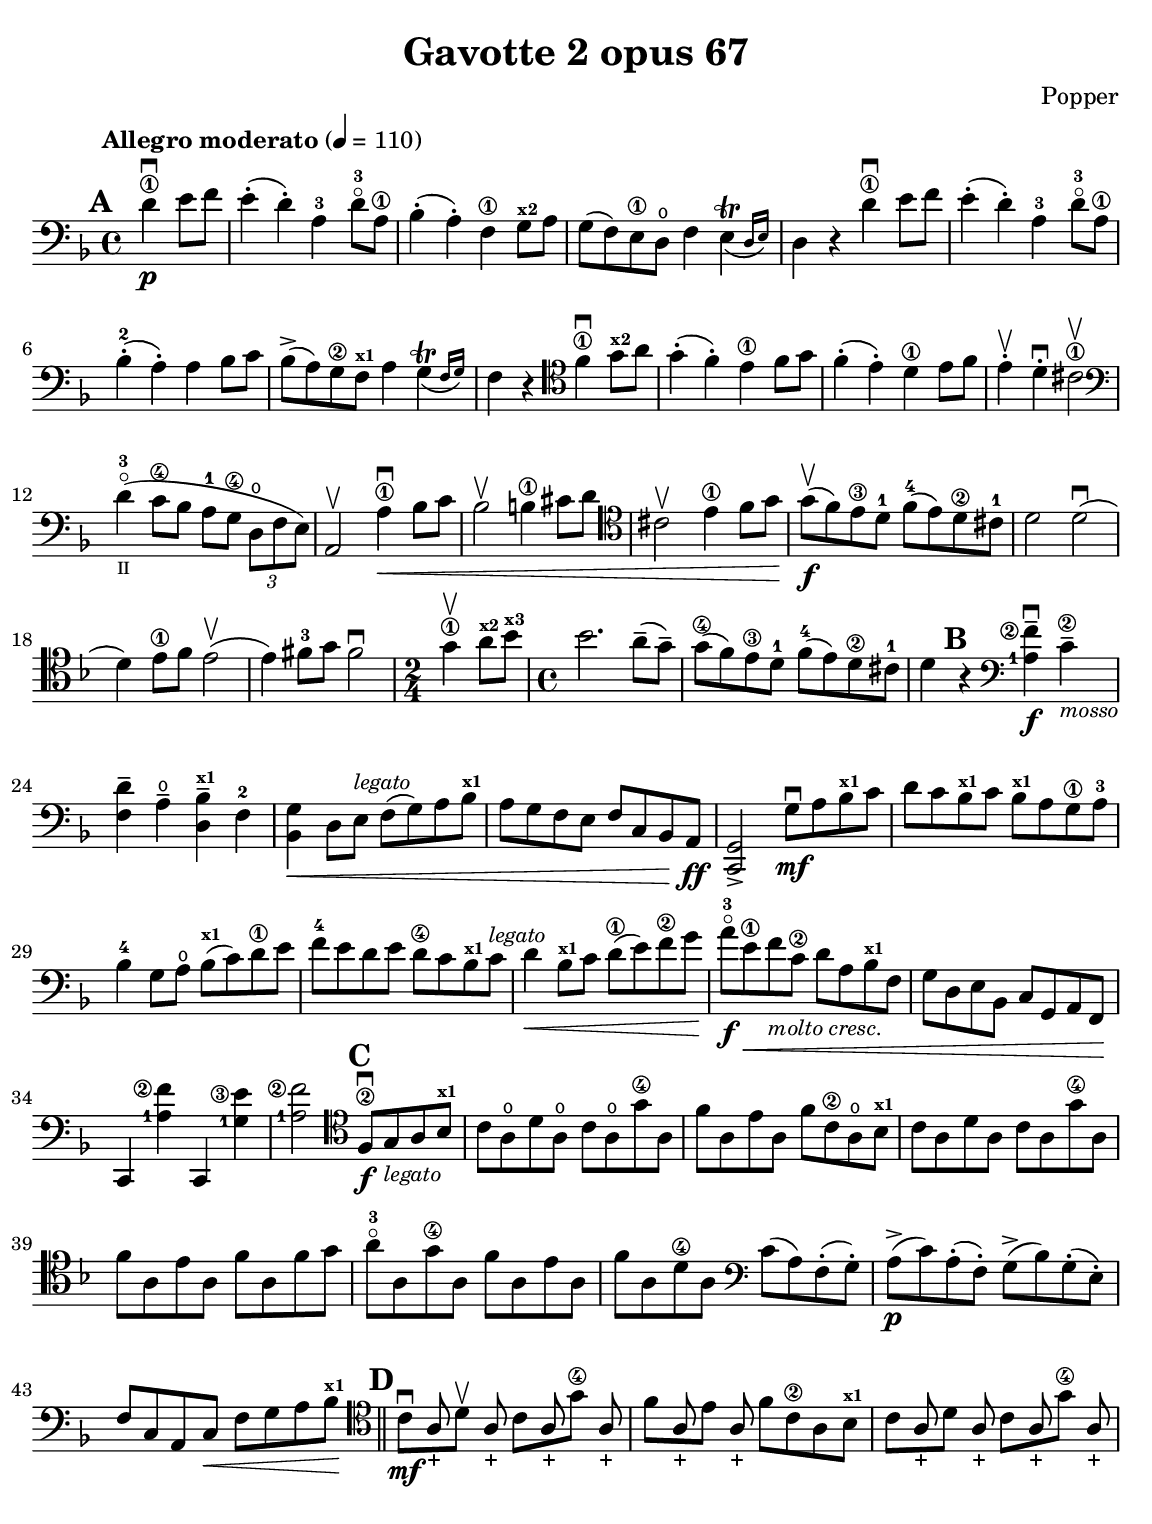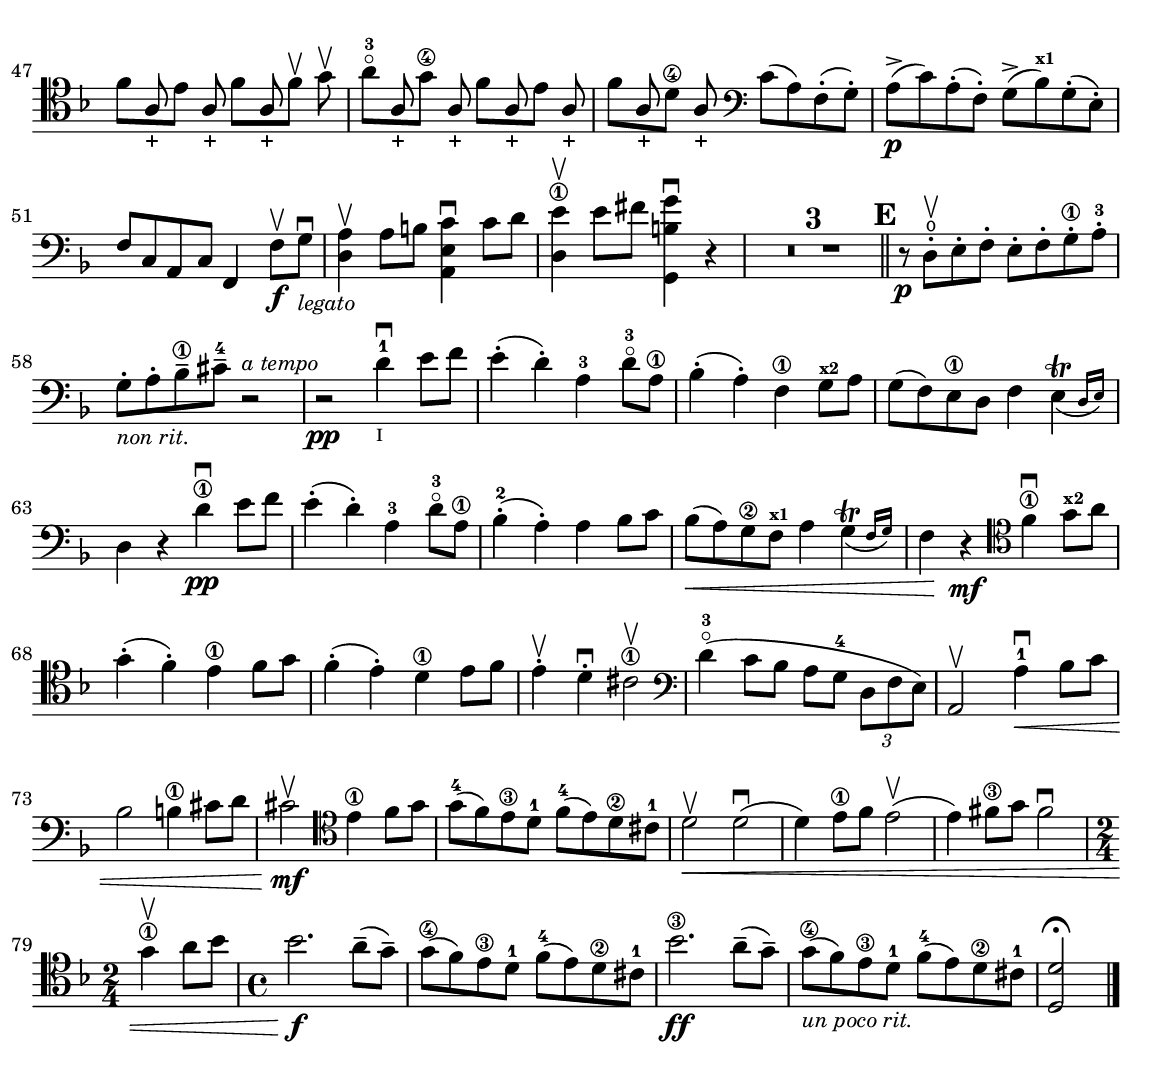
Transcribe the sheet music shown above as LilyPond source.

#(set-global-staff-size 21)

\version "2.18.2"

\header {
  title    = "Gavotte 2 opus 67"
  composer = "Popper"
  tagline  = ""
}

\language "italiano"

% iPad Pro 12.9

\paper {
  paper-width  = 195\mm
  paper-height = 260\mm
  indent = #0
  page-count = #2
  line-width = #184
  print-page-number = ##f
  ragged-last-bottom = ##t
  ragged-bottom = ##f
%  ragged-last = ##t
}

\score {
  \new Staff {
   \override Hairpin.to-barline = ##f
   \time 4/4
   \key fa \major
   \tempo "Allegro moderato" 4=110
   \clef "bass"
   \set fingeringOrientations = #'(left)

   \mark \default

   | \partial 2
     re'4\1\p\downbow mi'8 fa'8
   | mi'4-.( re'4-.) la4-3 re'8-3\flageolet la\1
   | sib4-.( la4-.) fa4\1 sol8^\markup{\bold\teeny x2} la8
   | sol8( fa8) mi8\1 re8\open fa4
     \afterGrace mi4\trill_( {re16 mi16)}
   | re4 r4 re'4\1\downbow mi'8 fa'8
   | mi'4-.( re'4-.) la4-3 re'8-3\flageolet la8\1
   | sib4-2-.( la4-.) la4 sib8 do'8
   | sib8->( la8) sol8\2 fa8^\markup{\bold\teeny x1} la4
     \afterGrace sol4\trill_( {fa16 sol16)}
   | fa4 r4
     \clef "tenor"
     fa'4\1\downbow sol'8^\markup{\bold\teeny x2} la'8
   | sol'4-.( fa'4-.) mi'4\1 fa'8 sol'8
   | fa'4-.( mi'4-.) re'4\1 mi'8 fa'8
   | mi'4-.\upbow re'4-.\downbow dod'2\1\upbow
   | \clef "bass"
     re'4-3\flageolet_\markup{\teeny II}(
     do'8\4 sib8 la8-1 sol8\4 \tuplet 3/2 {re8\open fa8 mi8)}
   | la,2\upbow la4\1\downbow\< sib8 do'8
   | sib2\upbow si4\1 dod'8 re'8
   | \clef "tenor"
     dod'2\upbow mi'4\1 fa'8 sol'8\!
   | sol'8\upbow\f( fa'8) mi'8\3 re'8-1 fa'8-4( mi'8) re'8\2 dod'8-1
   | re'2 re'2\downbow(
   | re'4) mi'8\1 fa'8 mi'2\upbow(
   | mi'4) fad'8-3 sol'8 fad'2\downbow
   | \time 2/4
     sol'4\1\upbow la'8^\markup{\bold\teeny x2}
     sib'8^\markup{\bold\teeny x3}
   | \time 4/4
     sib'2. la'8--( sol'8--)
   | sol'8\4( fa'8) mi'8\3 re'8-1 fa'8-4( mi'8) re'8\2 dod'8-1
   | re'4

     \mark \default

     r4
     \clef "bass"
     << <la-1>4\f <fa'\finger\markup{\circle 2}-->4\downbow >>
     do'4\2--_\markup{\small\italic "mosso"}
   | <<fa4 re'4-->> la4\open-- <<re4-- sib4^\markup{\bold\teeny x1}-->>
     fa4-2                                           % 24
   | << sib,4 sol4\< >> re8 mi8^\markup{\small\italic "legato"}
     fa8( sol8) la8 sib8^\markup{\bold\teeny x1}
   | la8 sol8 fa8 mi8 fa8 do8 sib,8 la,8\!\ff
   | << do,2 sol,2-> >> sol8\mf\downbow la8
     sib8^\markup{\bold\teeny x1} do'8
   | re'8 do'8 sib8^\markup{\bold\teeny x1} do'8
     sib8^\markup{\bold\teeny x1} la8 sol8\1 la8-3
   | sib4-4 sol8 la8\open sib8(^\markup{\bold\teeny x1} do'8) re'8\1 mi'8
   | fa'8-4 mi'8 re'8 mi'8 re'8\4 do'8 sib8^\markup{\bold\teeny x1}
     do'8^\markup{\small\italic "legato"}
   | re'4\< sib8^\markup{\bold\teeny x1} do'8 re'8\1( mi'8) fa'8\2 sol'8\!
   | la'8-3\flageolet\f mi'8\1\<
     fa'8_\markup{\small\italic "molto cresc."} do'8\2 re'8 la8
     sib8^\markup{\bold\teeny x1} fa8
   | sol8 re8 mi8 sib,8 do8 sol,8 la,8 fa,8\!
   | do,4 << <la-1>4 <fa'\finger\markup{\circle 2}>4>>
     do,4 << <sol-1>4 <mi'\finger\markup{\circle 3}>4>>
   | << <la-1>2 <fa'\finger\markup{\circle2}>2 >>

     \mark \default

     \clef "tenor"
     fa8\2\f\downbow
     sol8_\markup{\small\italic "legato"} la8 sib8^\markup{\bold\teeny x1}
   | do'8 la8\open re'8 la8\open do'8 la8\open sol'8\4 la8
   | fa'8 la8 mi'8 la8 fa'8 do'8\2 la8\open sib8^\markup{\bold\teeny x1}
   | do'8 la8 re'8 la8 do'8 la8 sol'8\4 la8
   | fa'8 la8 mi'8 la8 fa'8 la8 fa'8 sol'8
   | la'8-3\flageolet la8 sol'8\4 la8  fa'8 la8 mi'8 la8
   | fa'8 la8 re'8\4 la8
     \clef "bass"
     do'8( la8) fa8-.( sol8-.)
     la8\p->( do'8) la8-.( fa8-.) sol8->( sib8) sol8-.( mi8-.)
   | fa8 do8 la,8 do8\< fa8 sol8 la8 sib^\markup{\bold\teeny x1}\!

     \bar "||"

     \mark \default

     \clef "tenor"
     <<{\set fingeringOrientations = #'(left)
        \stemDown do'8\mf\downbow[ s8 re'8\upbow] s8 do'8[ s8 sol'8\4]}\\
       {\stemUp s8 la8-+ s8 la8-+ s8 la8-+ s8 la8-+}>>
   | <<{\set fingeringOrientations = #'(left)
        \stemDown fa'8[ s8 mi'8] s8}\\
       {\stemUp s8 la8-+ s8 la8-+}>>
     fa'8 do'8\2 la8 sib8^\markup{\bold\teeny x1}
   | <<{\set fingeringOrientations = #'(left)
        \stemDown do'8[ s8 re'8] s8 do'8[ s8 sol'8\4] s8}\\
       {\stemUp s8 la8-+ s8 la8-+ s8 la8-+ s8 la8-+}>>
   | <<{\stemDown fa'8[ s8 mi'8] s8 fa'8[ s8 fa'8\upbow] sol'8\upbow}\\
       {\stemUp s8 la8-+ s8 la8-+ s8 la8-+ s8 s8}>>
   | <<{\stemDown la'8-3\flageolet[ s8 sol'8\4] s8 fa'8[ s8 mi'8] s8}\\
       {\stemUp s8 la8-+ s8 la8-+ s8 la8-+ s8 la8-+}>>
   | <<{\stemDown fa'8[ s8 re'8\4] s8}\\{\stemUp s8 la8-+ s8 la8-+}>>
     \clef "bass"
     do'8( la8) fa8-.( sol8-.)
   | la8\p->( do'8) la8-.( fa8-.) sol8->( sib^\markup{\bold\teeny x1})
     sol8-.( mi8-.)
   | fa8 do8 la,8 do8 fa,4
     fa8\f\upbow sol8\downbow_\markup{\small\italic "legato"}
   | <<re4 la4\upbow>> la8 si8 <<la,4 mi4 do'4\downbow>> do'8 re'8
   | <<re4 mi'4\1\upbow>> mi'8 fad'8 <<sol,4 si4 sol'4\downbow>> r4
   | \compressFullBarRests
     R1*3

   \mark \default

   \bar "||"

   | r8\p re8-.\open \upbow mi8-. fa8-. mi8-. fa8-. sol8-.\1 la8-.-3
   | sol8-._\markup{\small\italic "non rit."} la8-. sib8\1--
     dod'8-4-- r2^\markup{\small\italic "a tempo"}
   | r2\pp re'4-1\downbow_\markup{\teeny I} mi'8 fa'8
   | mi'4-.( re'4-.) la4-3 re'8-3\flageolet la8\1
   | sib4-.( la4-.) fa4\1 sol8^\markup{\bold\teeny x2} la8
   | sol8( fa8) mi8\1 re8 fa4 \afterGrace mi4\trill_( {re16 mi16)}
   | re4 r4 re'4\1\pp\downbow mi'8 fa'8
   | mi'4-.( re'4-.) la4-3 re'8-3\flageolet la8\1
   | sib4-.(-2 la4-.) la4 sib8 do'8
   | sib8(\< la8) sol8\2 fa8^\markup{\bold\teeny x1} la4
     \afterGrace sol4\trill_( {fa16 sol16)}
   | fa4\! r4\mf
     \clef "tenor"
     fa'4\1\downbow sol'8^\markup{\bold\teeny x2} la'8
   | sol'4-.( fa'4-.) mi'4\1 fa'8 sol'8
   | fa'4-.( mi'4-.) re'4\1 mi'8 fa'8
   | mi'4-.\upbow re'4-.\downbow dod'2\1\upbow
   | \clef "bass"
     re'4-3\flageolet( do'8 sib8 la8 sol8-4 \tuplet 3/2 {re8 fa8 mi8)}
   | la,2\upbow la4-1\downbow\< sib8 do'8
   | sib2 si4\1 dod'8 re'8
   | dod'2\!\mf\upbow
     \clef "tenor"
     mi'4\1 fa'8 sol'8
   | sol'8(-4 fa'8) mi'8\3 re'8-1 fa'8(-4 mi'8) re'8\2 dod'8-1
   | re'2\upbow\< re'2\downbow(
   | re'4) mi'8\1 fa'8 mi'2\upbow(
   | mi'4) fad'8\3 sol'8 fad'2\downbow
   | \clef "tenor"
     \time 2/4
     sol'4\1\upbow la'8 sib'8
   | \time 4/4
     sib'2.\!\f la'8--( sol'8--)
   | sol'8\4( fa'8) mi'8\3 re'8-1 fa'8(-4 mi'8) re'8\2 dod'8-1
   | sib'2.\3\ff la'8--( sol'8--)
   | sol'8\4(_\markup{\small\italic "un poco rit."}
     fa'8) mi'8\3 re'8-1 fa'8(-4 mi'8) re'8\2 dod'8-1
   | << re2 re'2\fermata >>

   \bar "|."
 }
}
